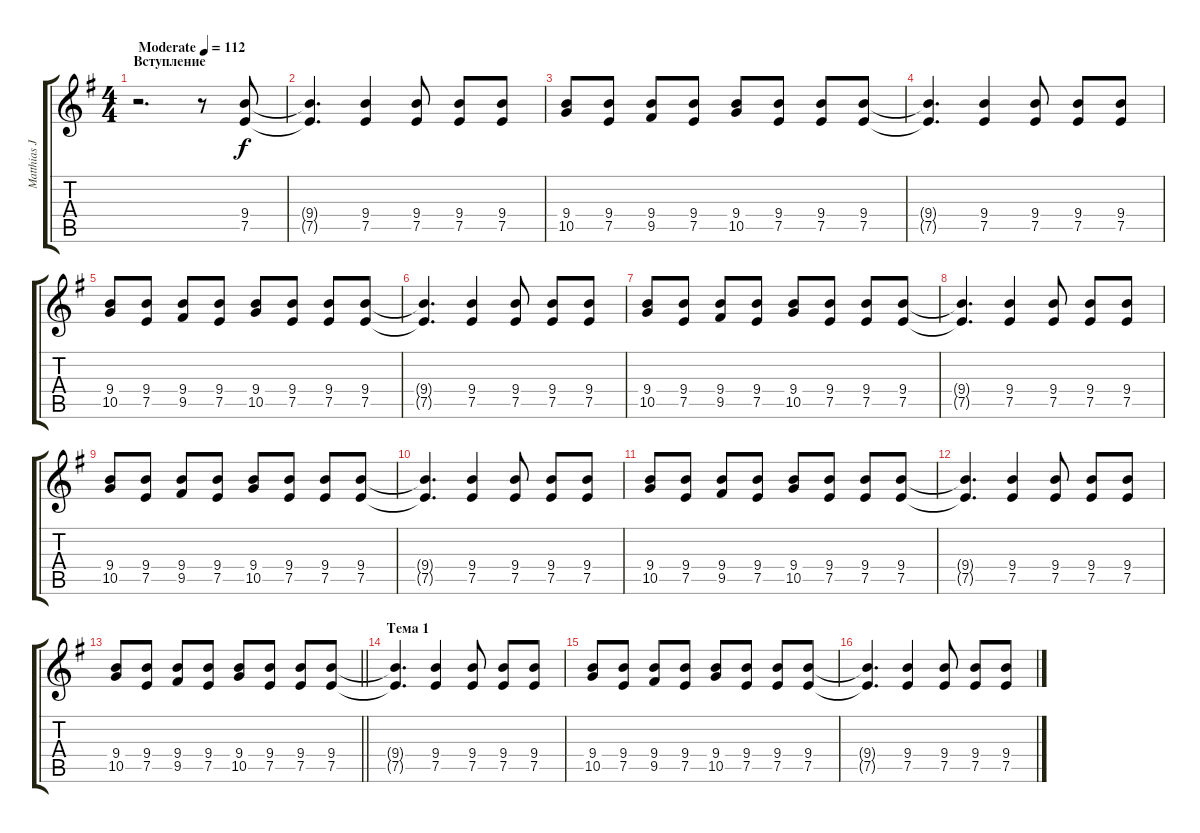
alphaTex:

\track ("Matthias Jabs" "Matthias J") {instrument overdrivenguitar}
\staff {score tabs}
\tuning (E4 B3 G3 D3 A2 E2) {hide}
\ts (4 4)
\section ("" "Вступление")
\tempo (112 "Moderate")
\clef g2
\ks eminor
r.2{d dy f instrument overdrivenguitar} r.8 (9.4 7.5).8 |
(9.4{t} 7.5{t}).4{d} (9.4 7.5).4 (9.4 7.5).8 (9.4 7.5).8 (9.4 7.5).8 |
(9.4 10.5).8 (9.4 7.5).8 (9.4 9.5).8 (9.4 7.5).8 (9.4 10.5).8 (9.4 7.5).8 (9.4 7.5).8 (9.4 7.5).8 |
(9.4{t} 7.5{t}).4{d} (9.4 7.5).4 (9.4 7.5).8 (9.4 7.5).8 (9.4 7.5).8 |
(9.4 10.5).8 (9.4 7.5).8 (9.4 9.5).8 (9.4 7.5).8 (9.4 10.5).8 (9.4 7.5).8 (9.4 7.5).8 (9.4 7.5).8 |
(9.4{t} 7.5{t}).4{d} (9.4 7.5).4 (9.4 7.5).8 (9.4 7.5).8 (9.4 7.5).8 |
(9.4 10.5).8 (9.4 7.5).8 (9.4 9.5).8 (9.4 7.5).8 (9.4 10.5).8 (9.4 7.5).8 (9.4 7.5).8 (9.4 7.5).8 |
(9.4{t} 7.5{t}).4{d} (9.4 7.5).4 (9.4 7.5).8 (9.4 7.5).8 (9.4 7.5).8 |
(9.4 10.5).8 (9.4 7.5).8 (9.4 9.5).8 (9.4 7.5).8 (9.4 10.5).8 (9.4 7.5).8 (9.4 7.5).8 (9.4 7.5).8 |
(9.4{t} 7.5{t}).4{d} (9.4 7.5).4 (9.4 7.5).8 (9.4 7.5).8 (9.4 7.5).8 |
(9.4 10.5).8 (9.4 7.5).8 (9.4 9.5).8 (9.4 7.5).8 (9.4 10.5).8 (9.4 7.5).8 (9.4 7.5).8 (9.4 7.5).8 |
(9.4{t} 7.5{t}).4{d} (9.4 7.5).4 (9.4 7.5).8 (9.4 7.5).8 (9.4 7.5).8 |
\barLineRight lightlight
(9.4 10.5).8 (9.4 7.5).8 (9.4 9.5).8 (9.4 7.5).8 (9.4 10.5).8 (9.4 7.5).8 (9.4 7.5).8 (9.4 7.5).8 |
\section ("" "Тема 1")
(9.4{t} 7.5{t}).4{d} (9.4 7.5).4 (9.4 7.5).8 (9.4 7.5).8 (9.4 7.5).8 |
(9.4 10.5).8 (9.4 7.5).8 (9.4 9.5).8 (9.4 7.5).8 (9.4 10.5).8 (9.4 7.5).8 (9.4 7.5).8 (9.4 7.5).8 |
(9.4{t} 7.5{t}).4{d} (9.4 7.5).4 (9.4 7.5).8 (9.4 7.5).8 (9.4 7.5).8
